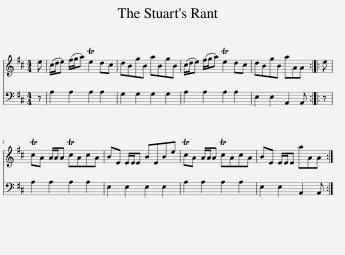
X:1
%%score 1 2
L:1/8
M:4/4
I:linebreak $
K:D
V:1 treble
V:2 bass
V:1
 e | (c/d/e) (f/g/a) Te2 dc | dBgB aBgB | (c/d/e) (f/g/a) Te2 dc | dBgB aAA :: %5
 e |$ TcA A/A/A TcAcA | BE E/E/E BEBe | TcA A/A/A TcAcA | BE E/E/E aAA :| %10
V:2
 z | A,2 A,2 A,2 A,2 | G,2 G,2 G,2 G,2 | A,2 A,2 A,2 A,2 | E,2 E,2 A,,2 A,, :: %5
 z |$ A,2 A,2 A,2 A,2 | E,2 E,2 E,2 E,2 | A,2 A,2 A,2 A,2 | E,2 E,2 A,,2 A,, :| %10
